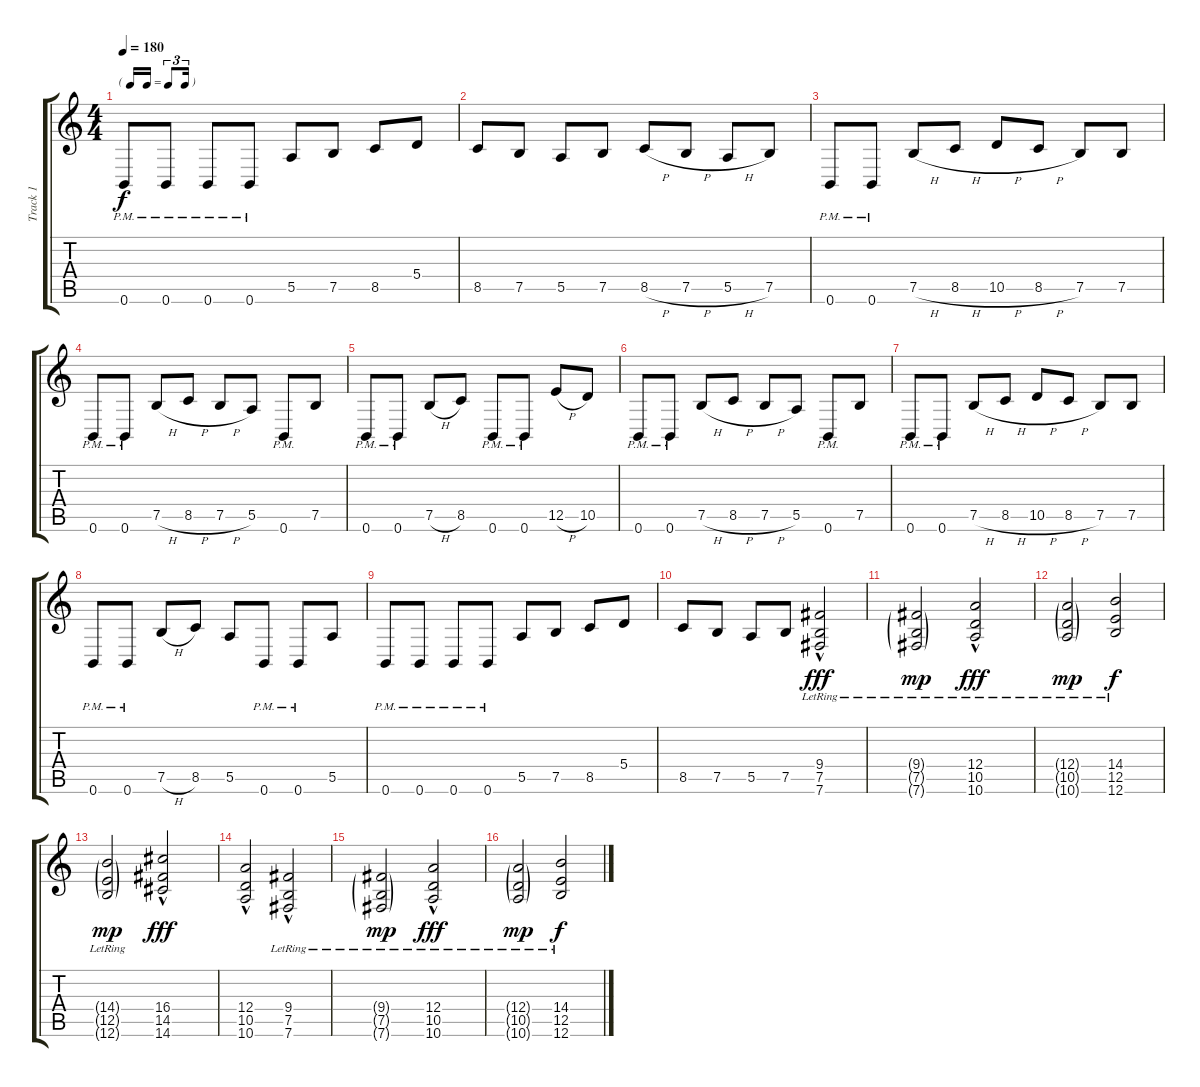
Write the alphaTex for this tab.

\track ("Track 1" "Track 1") {instrument distortionguitar}
\staff {score tabs}
\tuning (B3 G3 D3 A2 E2 B1) {hide}
\ts (4 4)
\tf triplet16th
\tempo 180
\clef g2
\ks c
0.6{pm}.8{dy f} 0.6{pm}.8 0.6{pm}.8 0.6{pm}.8 5.5.8 7.5.8 8.5.8 5.4.8 |
8.5.8 7.5.8 5.5.8 7.5.8 8.5{h}.8 7.5{h}.8 5.5{h}.8 7.5.8 |
0.6{pm}.8 0.6{pm}.8 7.5{h}.8 8.5{h}.8 10.5{h}.8 8.5{h}.8 7.5.8 7.5.8 |
0.6{pm}.8 0.6{pm}.8 7.5{h}.8 8.5{h}.8 7.5{h}.8 5.5.8 0.6{pm}.8 7.5.8 |
0.6{pm}.8 0.6{pm}.8 7.5{h}.8 8.5.8 0.6{pm}.8 0.6{pm}.8 12.5{h}.8 10.5.8 |
0.6{pm}.8 0.6{pm}.8 7.5{h}.8 8.5{h}.8 7.5{h}.8 5.5.8 0.6{pm}.8 7.5.8 |
0.6{pm}.8 0.6{pm}.8 7.5{h}.8 8.5{h}.8 10.5{h}.8 8.5{h}.8 7.5.8 7.5.8 |
0.6{pm}.8 0.6{pm}.8 7.5{h}.8 8.5.8 5.5.8 0.6{pm}.8 0.6{pm}.8 5.5.8 |
0.6{pm}.8 0.6{pm}.8 0.6{pm}.8 0.6{pm}.8 5.5.8 7.5.8 8.5.8 5.4.8 |
8.5.8 7.5.8 5.5.8 7.5.8 (9.4{hac lr} 7.5{hac lr} 7.6{hac lr}).2{dy fff} |
(9.4{g lr} 7.5{g lr} 7.6{g lr}).2{dy mp} (12.4{hac lr} 10.5{hac lr} 10.6{hac lr}).2{dy fff} |
(12.4{g lr} 10.5{g} 10.6{g}).2{dy mp} (14.4{lr} 12.5{lr} 12.6{lr}).2{dy f} |
(14.4{g lr} 12.5{g} 12.6{g}).2{dy mp} (16.4{hac} 14.5{hac} 14.6{hac}).2{dy fff} |
(12.4{hac} 10.5{hac} 10.6{hac}).2 (9.4{hac lr} 7.5{hac lr} 7.6{hac lr}).2 |
(9.4{g lr} 7.5{g lr} 7.6{g lr}).2{dy mp} (12.4{hac lr} 10.5{hac lr} 10.6{hac lr}).2{dy fff} |
(12.4{g lr} 10.5{g} 10.6{g}).2{dy mp} (14.4{lr} 12.5{lr} 12.6{lr}).2{dy f}
